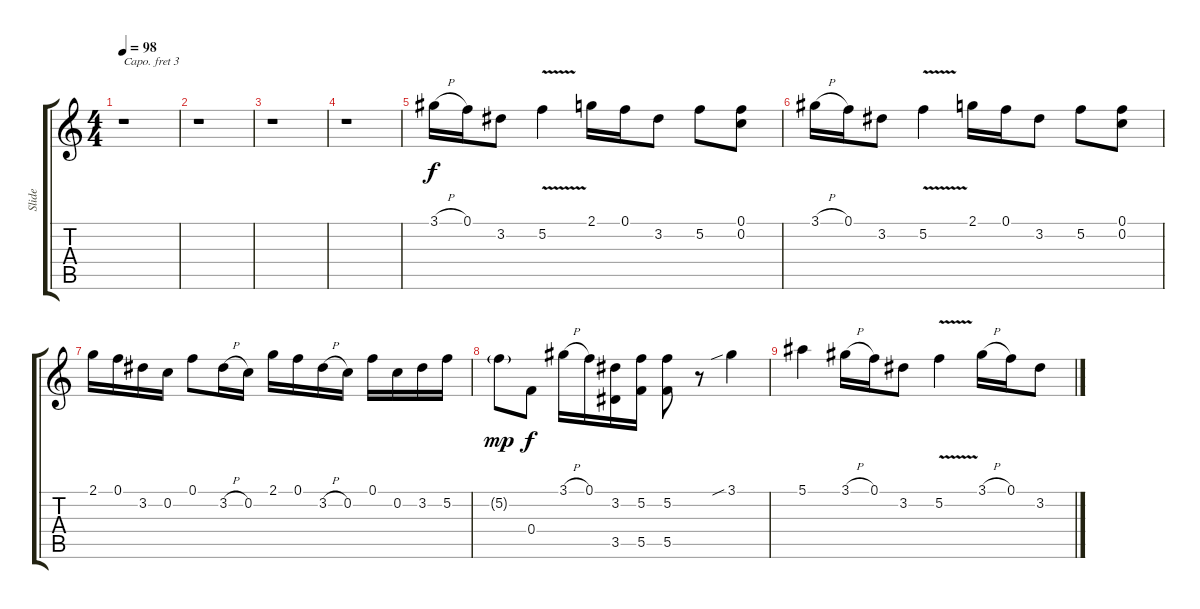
\track ("Slide" "Slide") {instrument acousticguitarsteel}
\staff {score tabs}
\capo 3
\tuning (D4 A3 D3 D3 A2 D2) {hide}
\ts (4 4)
\tempo 98
\clef g2
\ks c
r.1{dy f} |
r.1 |
r.1 |
r.1 |
3.1{h}.16 0.1.16 3.2.8 5.2{v}.4 2.1.16 0.1.16 3.2.8 5.2.8 (0.1 0.2).8 |
3.1{h}.16 0.1.16 3.2.8 5.2{v}.4 2.1.16 0.1.16 3.2.8 5.2.8 (0.1 0.2).8 |
2.1.16 0.1.16 3.2.16 0.2.16 0.1.8 3.2{h}.16 0.2.16 2.1.16 0.1.16 3.2{h}.16 0.2.16 0.1.16 0.2.16 3.2.16 5.2.16 |
5.2{g}.8{dy mp} 0.4.8{dy f} 3.1{h}.16 0.1.16 (3.2 3.5).16 (5.2 5.5).16 (5.2 5.5).8 r.8 3.1{sib}.4 |
5.1.4 3.1{h}.16 0.1.16 3.2.8 5.2{v}.4 3.1{h}.16 0.1.16 3.2.8
